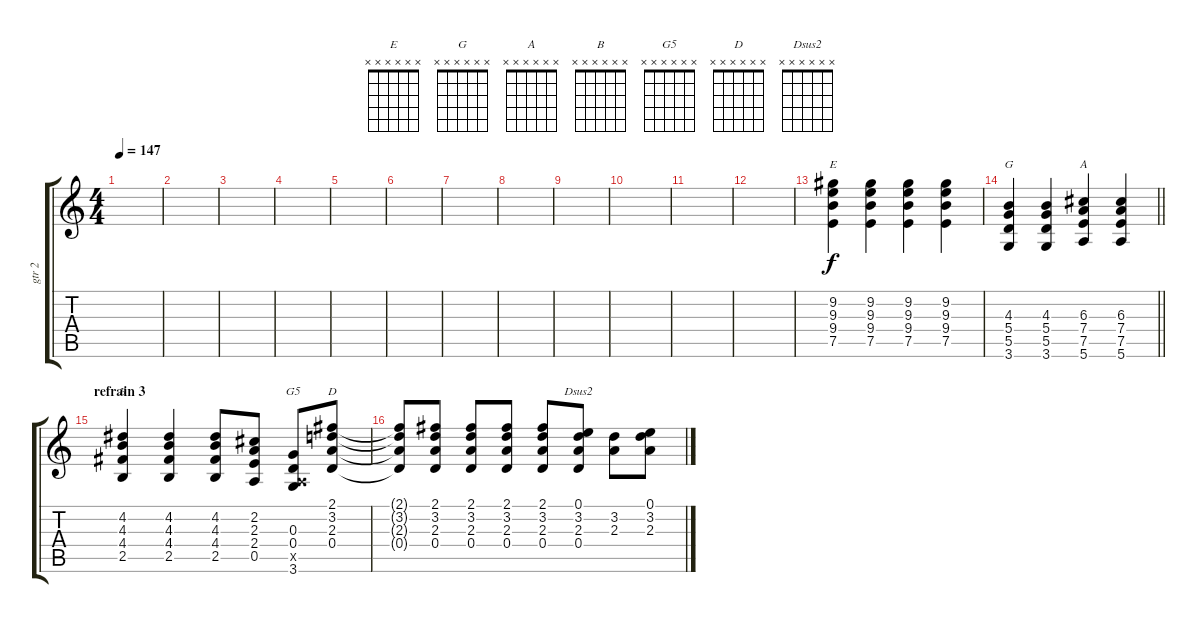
\track ("gtr 2" "gtr 2") {instrument distortionguitar}
\staff {score tabs}
\tuning (E4 B3 G3 D3 A2 E2) {hide}
\chord ("E" x x x x x x)
\chord ("G" x x x x x x)
\chord ("A" x x x x x x)
\chord ("B" x x x x x x)
\chord ("G5" x x x x x x)
\chord ("D" x x x x x x)
\chord ("Dsus2" x x x x x x)
\ts (4 4)
\tempo 147
\clef g2
\ks c
|
|
|
|
|
|
|
|
|
|
|
|
(9.2 9.3 9.4 7.5).4{ch "E"} (9.2 9.3 9.4 7.5).4 (9.2 9.3 9.4 7.5).4 (9.2 9.3 9.4 7.5).4 |
\barLineRight lightlight
(4.3 5.4 5.5 3.6).4{ch "G"} (4.3 5.4 5.5 3.6).4 (6.3 7.4 7.5 5.6).4{ch "A"} (6.3 7.4 7.5 5.6).4 |
\section ("" "refrain 3")
(4.2 4.3 4.4 2.5).4{ch "B"} (4.2 4.3 4.4 2.5).4 (4.2 4.3 4.4 2.5).8 (2.2 2.3 2.4 0.5).8 (0.3 0.4 0.5{x} 3.6).8{ch "G5"} (2.1 3.2 2.3 0.4).8{ch "D"} |
(2.1{t} 3.2{t} 2.3{t} 0.4{t}).8 (2.1 3.2 2.3 0.4).8 (2.1 3.2 2.3 0.4).8 (2.1 3.2 2.3 0.4).8 (2.1 3.2 2.3 0.4).8 (0.1 3.2 2.3 0.4).8{ch "Dsus2"} (3.2 2.3).8 (0.1 3.2 2.3).8
